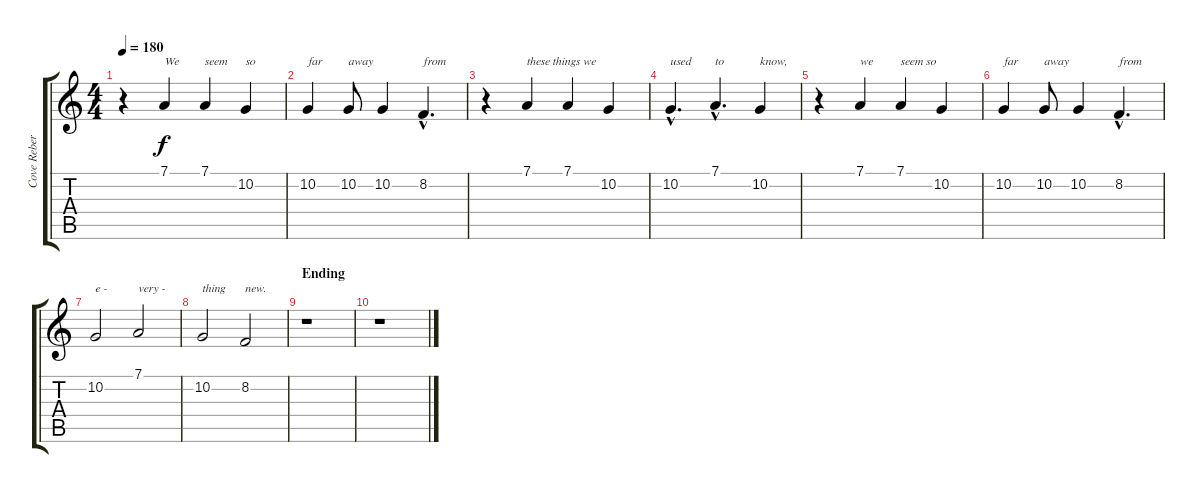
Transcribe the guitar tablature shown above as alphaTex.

\track ("Cove Reber" "Cove Reber") {instrument lead3calliope}
\staff {score tabs}
\tuning (D4 A3 F3 C3 G2 D2) {hide}
\ts (4 4)
\tempo 180
\clef g2
\ks c
r.4{dy f} 7.1.4{txt "We"} 7.1.4{txt "seem"} 10.2.4{txt "so"} |
10.2.4{txt "far"} 10.2.8{txt "away"} 10.2.4 8.2{hac}.4{d txt "from"} |
r.4 7.1.4{txt "these things we"} 7.1.4 10.2.4 |
10.2{hac}.4{d txt "used"} 7.1{hac}.4{d txt "to"} 10.2.4{txt "know,"} |
r.4 7.1.4{txt "we"} 7.1.4{txt "seem so"} 10.2.4 |
10.2.4{txt "far"} 10.2.8{txt "away"} 10.2.4 8.2{hac}.4{d txt "from"} |
10.2.2{txt "e - "} 7.1.2{txt "very -"} |
10.2.2{txt "thing"} 8.2.2{txt "new."} |
\section ("" "Ending")
r.1 |
r.1
